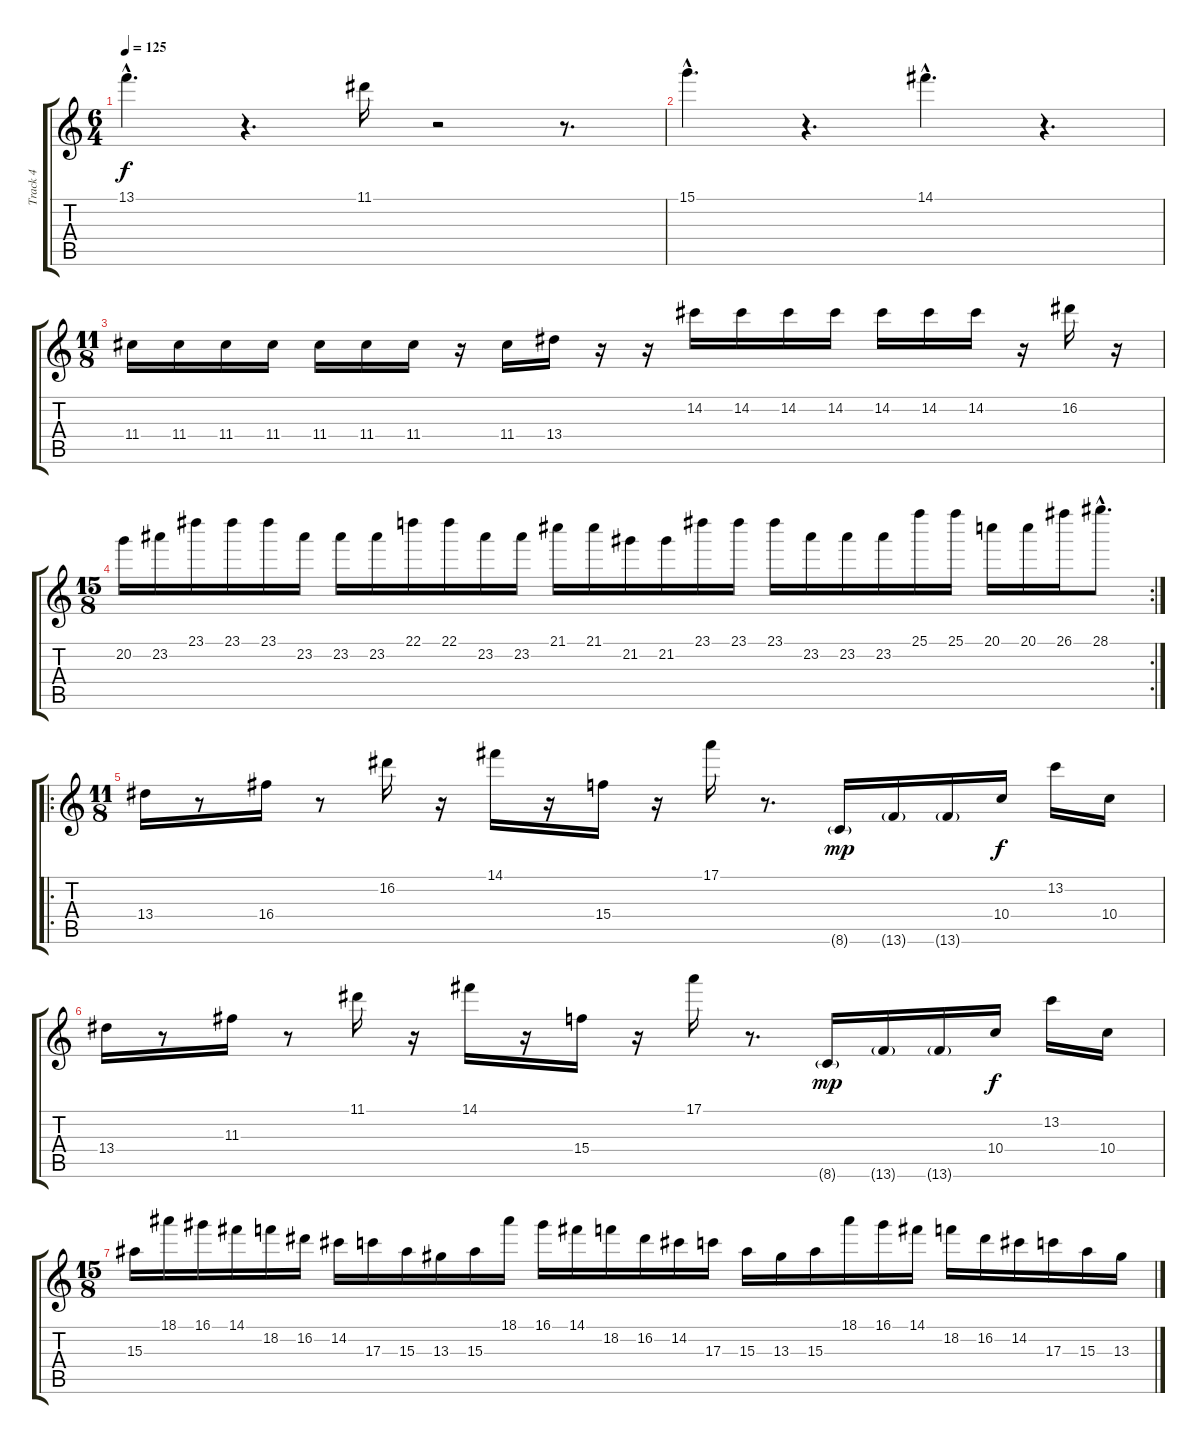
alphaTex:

\track ("Track 4" "Track 4") {instrument acousticguitarsteel}
\staff {score tabs}
\tuning (E4 B3 G3 D3 A2 E2) {hide}
\ts (6 4)
\tempo 125
\clef g2
\ks c
13.1{hac}.4{d dy f} r.4{d} 11.1.16 r.2 r.8{d} |
15.1{hac}.4{d} r.4{d} 14.1{hac}.4{d} r.4{d} |
\ts (11 8)
11.4.16 11.4.16 11.4.16 11.4.16 11.4.16 11.4.16 11.4.16 r.16 11.4.16 13.4.16 r.16 r.16 14.2.16 14.2.16 14.2.16 14.2.16 14.2.16 14.2.16 14.2.16 r.16 16.2.16 r.16 |
\rc 2
\ts (15 8)
20.2.16 23.2.16 23.1.16 23.1.16 23.1.16 23.2.16 23.2.16 23.2.16 22.1.16 22.1.16 23.2.16 23.2.16 21.1.16 21.1.16 21.2.16 21.2.16 23.1.16 23.1.16 23.1.16 23.2.16 23.2.16 23.2.16 25.1.16 25.1.16 20.1.16 20.1.16 26.1.16 28.1{hac}.8{d} |
\ro
\ts (11 8)
13.4.16 r.8 16.4.16 r.8 16.2.16 r.16 14.1.16 r.16 15.4.16 r.16 17.1.16 r.8{d} 8.6{g}.16{dy mp} 13.6{g}.16 13.6{g}.16 10.4.16{dy f} 13.2.16 10.4.16 |
13.4.16 r.8 11.3.16 r.8 11.1.16 r.16 14.1.16 r.16 15.4.16 r.16 17.1.16 r.8{d} 8.6{g}.16{dy mp} 13.6{g}.16 13.6{g}.16 10.4.16{dy f} 13.2.16 10.4.16 |
\ts (15 8)
15.3.16 18.1.16 16.1.16 14.1.16 18.2.16 16.2.16 14.2.16 17.3.16 15.3.16 13.3.16 15.3.16 18.1.16 16.1.16 14.1.16 18.2.16 16.2.16 14.2.16 17.3.16 15.3.16 13.3.16 15.3.16 18.1.16 16.1.16 14.1.16 18.2.16 16.2.16 14.2.16 17.3.16 15.3.16 13.3.16
